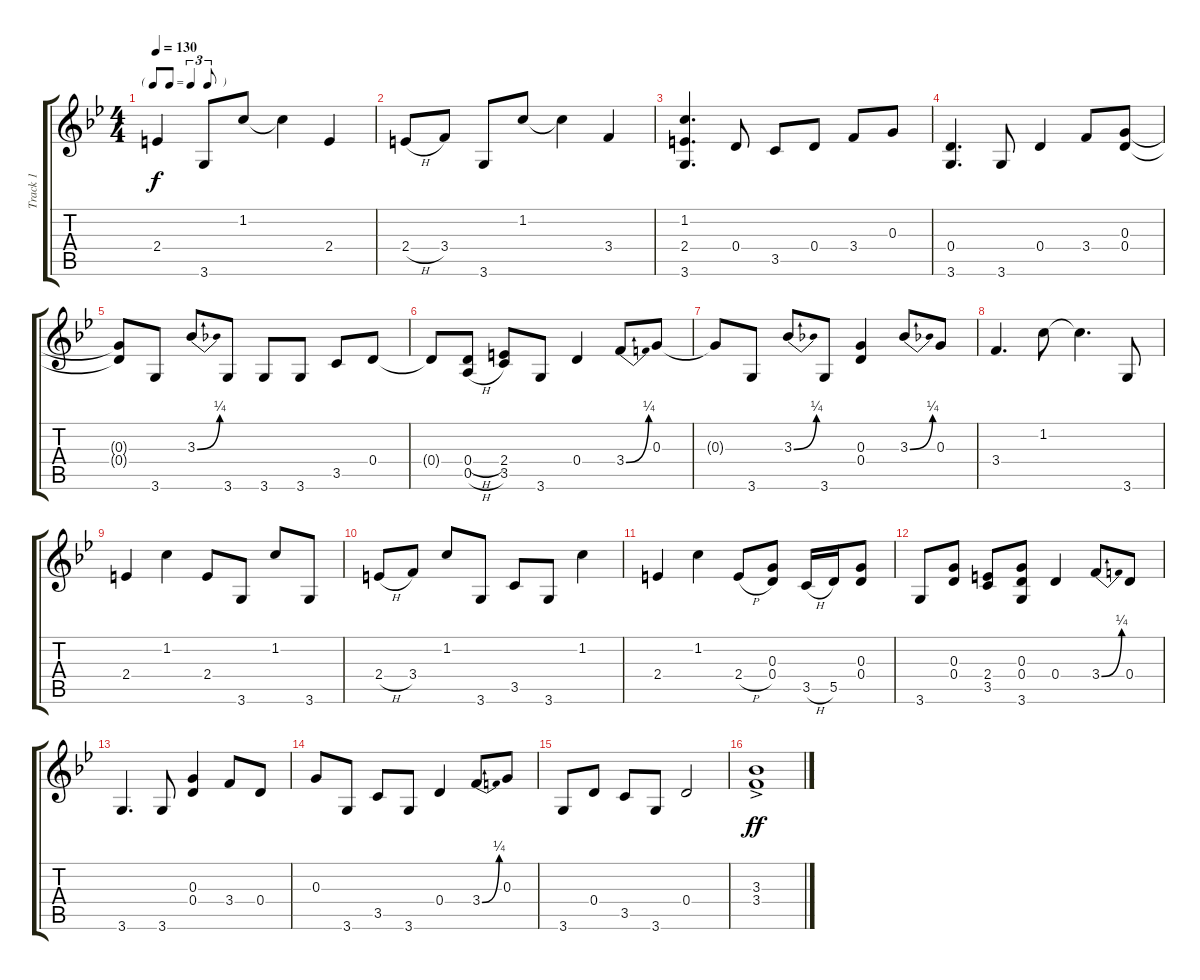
\track ("Track 1" "Track 1") {instrument overdrivenguitar}
\staff {score tabs}
\tuning (E4 B3 G3 D3 A2 E2) {hide}
\ts (4 4)
\tf triplet8th
\tempo 130
\clef g2
\ks bb
2.4.4{dy f} 3.6.8 1.2.8 1.2{t}.4 2.4.4 |
2.4{h}.8 3.4.8 3.6.8 1.2.8 1.2{t}.4 3.4.4 |
(1.2 2.4 3.6).4{d} 0.4.8 3.5.8 0.4.8 3.4.8 0.3.8 |
(0.4 3.6).4{d} 3.6.8 0.4.4 3.4.8 (0.3 0.4).8 |
(0.3{t} 0.4{t}).8 3.6.8 3.3{be (bend 0 0 60 1)}.8 3.6.8 3.6.8 3.6.8 3.5.8 0.4.8 |
0.4{t}.8 (0.4{h} 0.5{h}).8 (2.4 3.5).8 3.6.8 0.4.4 3.4{be (bend 0 0 60 1)}.8 0.3.8 |
0.3{t}.8 3.6.8 3.3{be (bend 0 0 60 1)}.8 3.6.8 (0.3 0.4).4 3.3{be (bend 0 0 60 1)}.8 0.3.8 |
3.4.4{d} 1.2.8 1.2{t}.4{d} 3.6.8 |
2.4.4 1.2.4 2.4.8 3.6.8 1.2.8 3.6.8 |
2.4{h}.8 3.4.8 1.2.8 3.6.8 3.5.8 3.6.8 1.2.4 |
2.4.4 1.2.4 2.4{h}.8 (0.3 0.4).8 3.5{h}.16 5.5.16 (0.3 0.4).8 |
3.6.8 (0.3 0.4).8 (2.4 3.5).8 (0.3 0.4 3.6).8 0.4.4 3.4{be (bend 0 0 60 1)}.8 0.4.8 |
3.6.4{d} 3.6.8 (0.3 0.4).4 3.4.8 0.4.8 |
0.3.8 3.6.8 3.5.8 3.6.8 0.4.4 3.4{be (bend 0 0 60 1)}.8 0.3.8 |
3.6.8 0.4.8 3.5.8 3.6.8 0.4.2 |
(3.3{ac} 3.4).1{dy ff}
